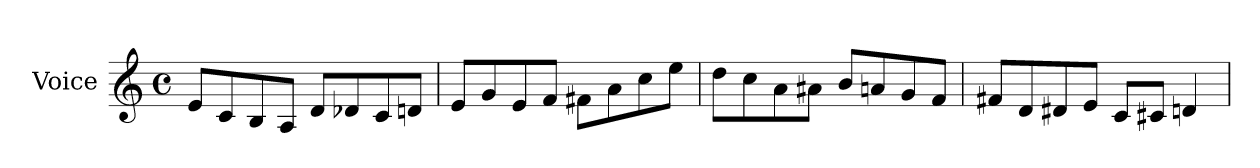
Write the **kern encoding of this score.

**kern
*part1
*staff1
*I"Voice
*I'Voice
*clefG2
*M4/4
*met(c)
=1
8e/L
8c/
8B/
8A/J
8d/L
8d-X/
8c/
8dn/J
=2
8e/L
8g/
8e/
8f/J
8f#X\L
8a\
8cc\
8ee\J
=3
8dd\L
8cc\
8a\
8a#X\J
8b/L
8an/
8g/
8f/J
=4
8f#X/L
8d/
8d#X/
8e/J
8c/L
8c#X/J
4dn/
=
*-
